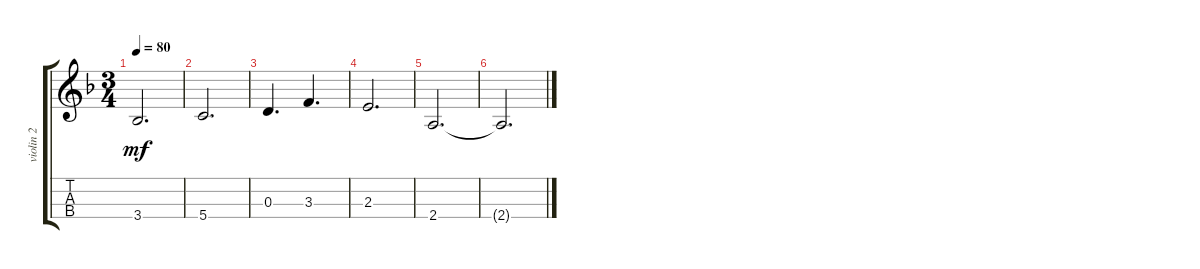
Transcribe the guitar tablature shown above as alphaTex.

\track ("violin 2" "violin 2") {instrument stringensemble2}
\staff {score tabs}
\tuning (E5 A4 D4 G3) {hide}
\ts (3 4)
\tempo 80
\clef g2
\ks f
3.4.2{d dy mf} |
5.4.2{d} |
0.3.4{d} 3.3.4{d} |
2.3.2{d} |
2.4.2{d volume 2} |
2.4{t}.2{d}
